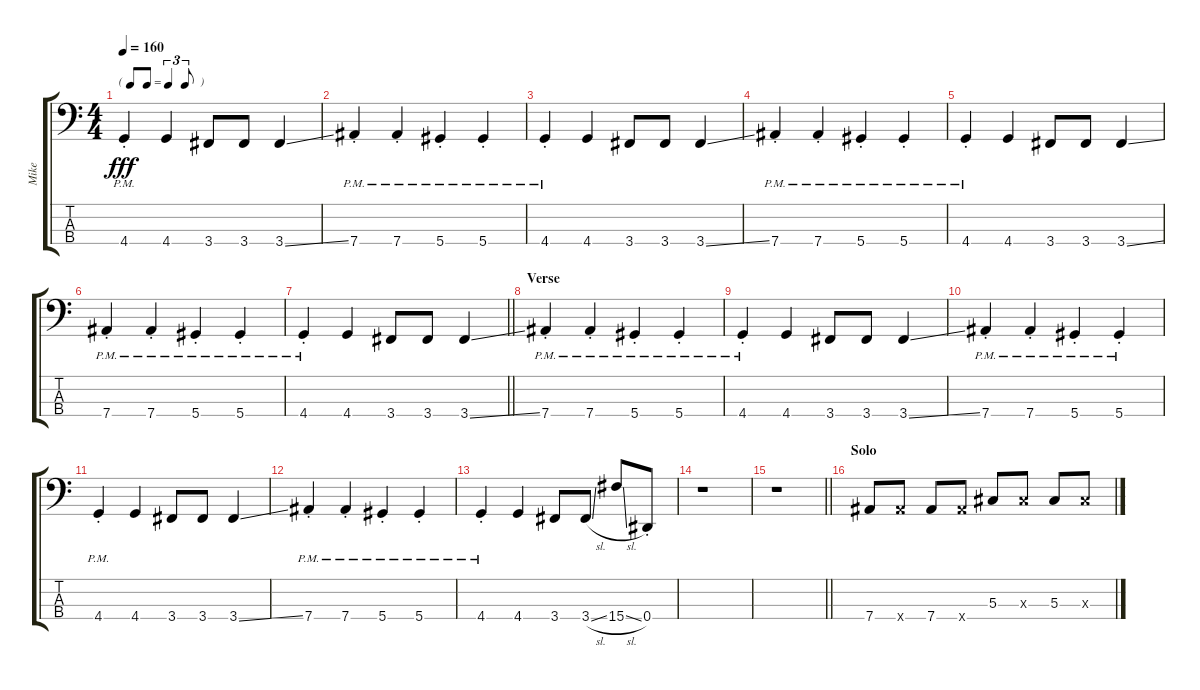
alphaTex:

\track ("Mike " "Mike ") {instrument electricbasspick}
\staff {score tabs}
\tuning (Gb2 Db2 Ab1 Eb1) {hide}
\ts (4 4)
\tf triplet8th
\tempo 160
\clef f4
\ks c
4.4{pm st}.4{dy fff} 4.4.4 3.4.8 3.4.8 3.4{ss}.4 |
7.4{pm st}.4 7.4{pm st}.4 5.4{pm st}.4 5.4{pm st}.4 |
4.4{pm st}.4 4.4.4 3.4.8 3.4.8 3.4{ss}.4 |
7.4{pm st}.4 7.4{pm st}.4 5.4{pm st}.4 5.4{pm st}.4 |
4.4{pm st}.4 4.4.4 3.4.8 3.4.8 3.4{ss}.4 |
7.4{pm st}.4 7.4{pm st}.4 5.4{pm st}.4 5.4{pm st}.4 |
\barLineRight lightlight
4.4{pm st}.4 4.4.4 3.4.8 3.4.8 3.4{ss}.4 |
\section ("" "Verse")
7.4{pm st}.4 7.4{pm st}.4 5.4{pm st}.4 5.4{pm st}.4 |
4.4{pm st}.4 4.4.4 3.4.8 3.4.8 3.4{ss}.4 |
7.4{pm st}.4 7.4{pm st}.4 5.4{pm st}.4 5.4{pm st}.4 |
4.4{pm st}.4 4.4.4 3.4.8 3.4.8 3.4{ss}.4 |
7.4{pm st}.4 7.4{pm st}.4 5.4{pm st}.4 5.4{pm st}.4 |
4.4{pm st}.4 4.4.4 3.4.8 3.4{sl}.8 15.4{sl}.8 0.4{st}.8 |
r.1 |
\barLineRight lightlight
r.1 |
\section ("" "Solo")
7.4.8 7.4{x}.8 7.4.8 7.4{x}.8 5.3.8 5.3{x}.8 5.3.8 5.3{x}.8
